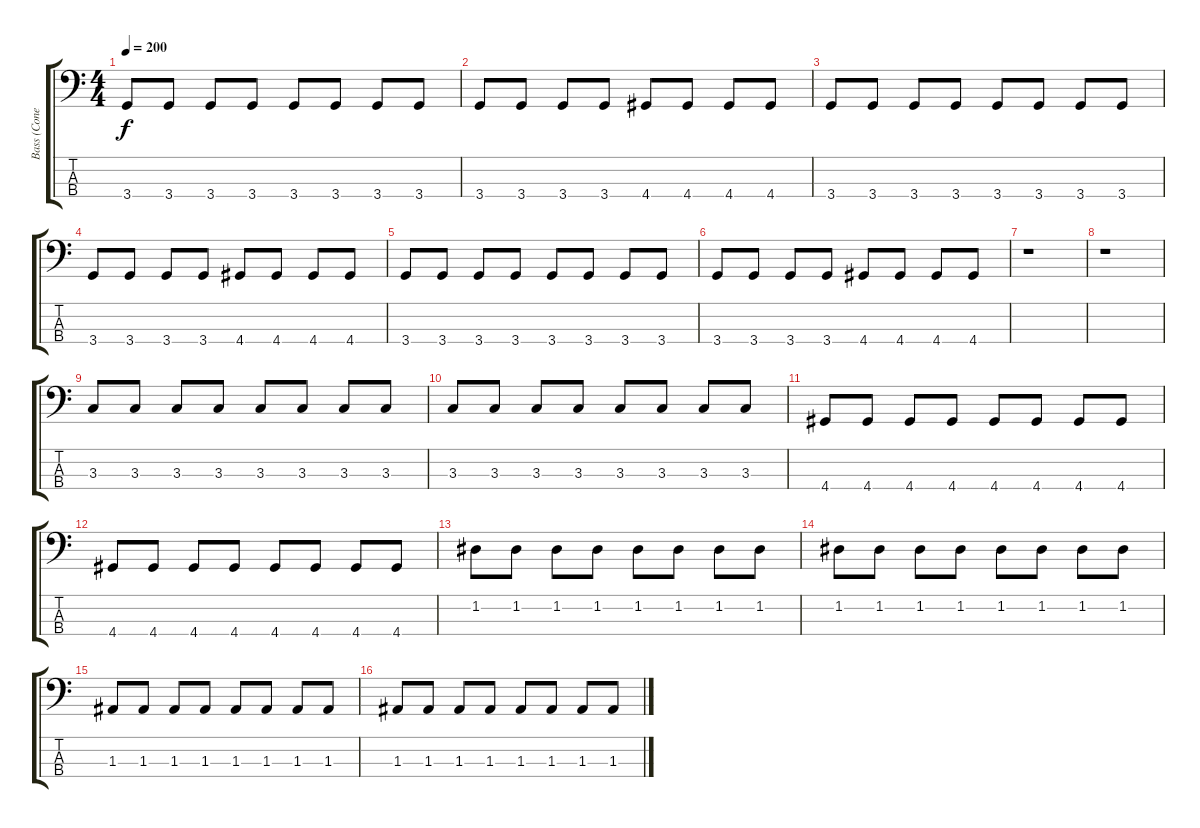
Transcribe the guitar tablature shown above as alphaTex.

\track ("Bass (Cone)" "Bass (Cone") {instrument electricbassfinger}
\staff {score tabs}
\tuning (G2 D2 A1 E1) {hide}
\ts (4 4)
\tempo 200
\clef f4
\ks c
3.4.8{dy f} 3.4.8 3.4.8 3.4.8 3.4.8 3.4.8 3.4.8 3.4.8 |
3.4.8 3.4.8 3.4.8 3.4.8 4.4.8 4.4.8 4.4.8 4.4.8 |
3.4.8 3.4.8 3.4.8 3.4.8 3.4.8 3.4.8 3.4.8 3.4.8 |
3.4.8 3.4.8 3.4.8 3.4.8 4.4.8 4.4.8 4.4.8 4.4.8 |
3.4.8 3.4.8 3.4.8 3.4.8 3.4.8 3.4.8 3.4.8 3.4.8 |
3.4.8 3.4.8 3.4.8 3.4.8 4.4.8 4.4.8 4.4.8 4.4.8 |
r.1 |
r.1 |
3.3.8 3.3.8 3.3.8 3.3.8 3.3.8 3.3.8 3.3.8 3.3.8 |
3.3.8 3.3.8 3.3.8 3.3.8 3.3.8 3.3.8 3.3.8 3.3.8 |
4.4.8 4.4.8 4.4.8 4.4.8 4.4.8 4.4.8 4.4.8 4.4.8 |
4.4.8 4.4.8 4.4.8 4.4.8 4.4.8 4.4.8 4.4.8 4.4.8 |
1.2.8 1.2.8 1.2.8 1.2.8 1.2.8 1.2.8 1.2.8 1.2.8 |
1.2.8 1.2.8 1.2.8 1.2.8 1.2.8 1.2.8 1.2.8 1.2.8 |
1.3.8 1.3.8 1.3.8 1.3.8 1.3.8 1.3.8 1.3.8 1.3.8 |
1.3.8 1.3.8 1.3.8 1.3.8 1.3.8 1.3.8 1.3.8 1.3.8
